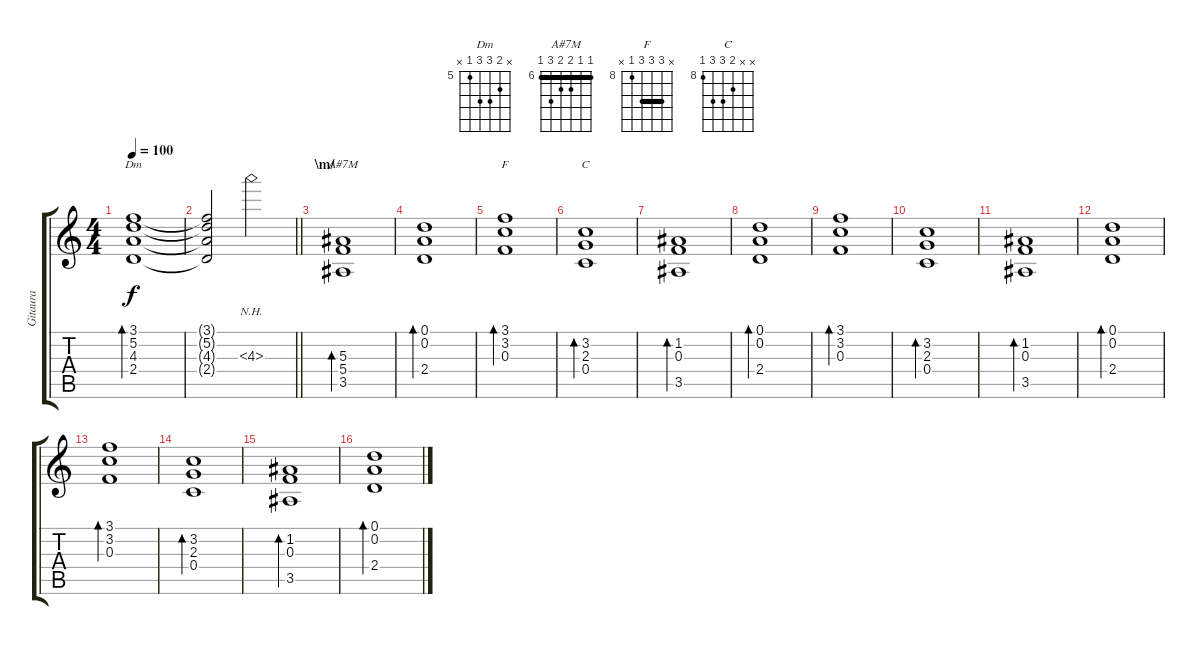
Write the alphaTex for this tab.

\track ("Gitaura" "Gitaura") {instrument electricguitarjazz}
\staff {score tabs}
\tuning (D4 A3 F3 C3 G2 D2) {hide}
\chord ("Dm" x 6 7 7 5 x) {firstfret 5}
\chord ("A#7M" 6 6 7 7 8 6) {firstfret 6 barre 6}
\chord ("F" x 10 10 10 8 x) {firstfret 8 barre 10}
\chord ("C" x x 9 10 10 8) {firstfret 8}
\ts (4 4)
\tempo 100
\clef g2
\ks c
(3.1 5.2 4.3 2.4).1{bd 60 ch "Dm" dy f} |
\barLineRight lightlight
(3.1{t} 5.2{t} 4.3{t} 2.4{t}).2 4.3{nh}.2 |
\section ("" "\\m/")
(5.3 5.4 3.5).1{bd 60 ch "A#7M" instrument distortionguitar} |
(0.1 0.2 2.4).1{bd 60} |
(3.1 3.2 0.3).1{bd 60 ch "F"} |
(3.2 2.3 0.4).1{bd 60 ch "C"} |
(1.2 0.3 3.5).1{bd 60} |
(0.1 0.2 2.4).1{bd 60} |
(3.1 3.2 0.3).1{bd 60} |
(3.2 2.3 0.4).1{bd 60} |
(1.2 0.3 3.5).1{bd 60} |
(0.1 0.2 2.4).1{bd 60} |
(3.1 3.2 0.3).1{bd 60} |
(3.2 2.3 0.4).1{bd 60} |
(1.2 0.3 3.5).1{bd 60} |
(0.1 0.2 2.4).1{bd 60}
